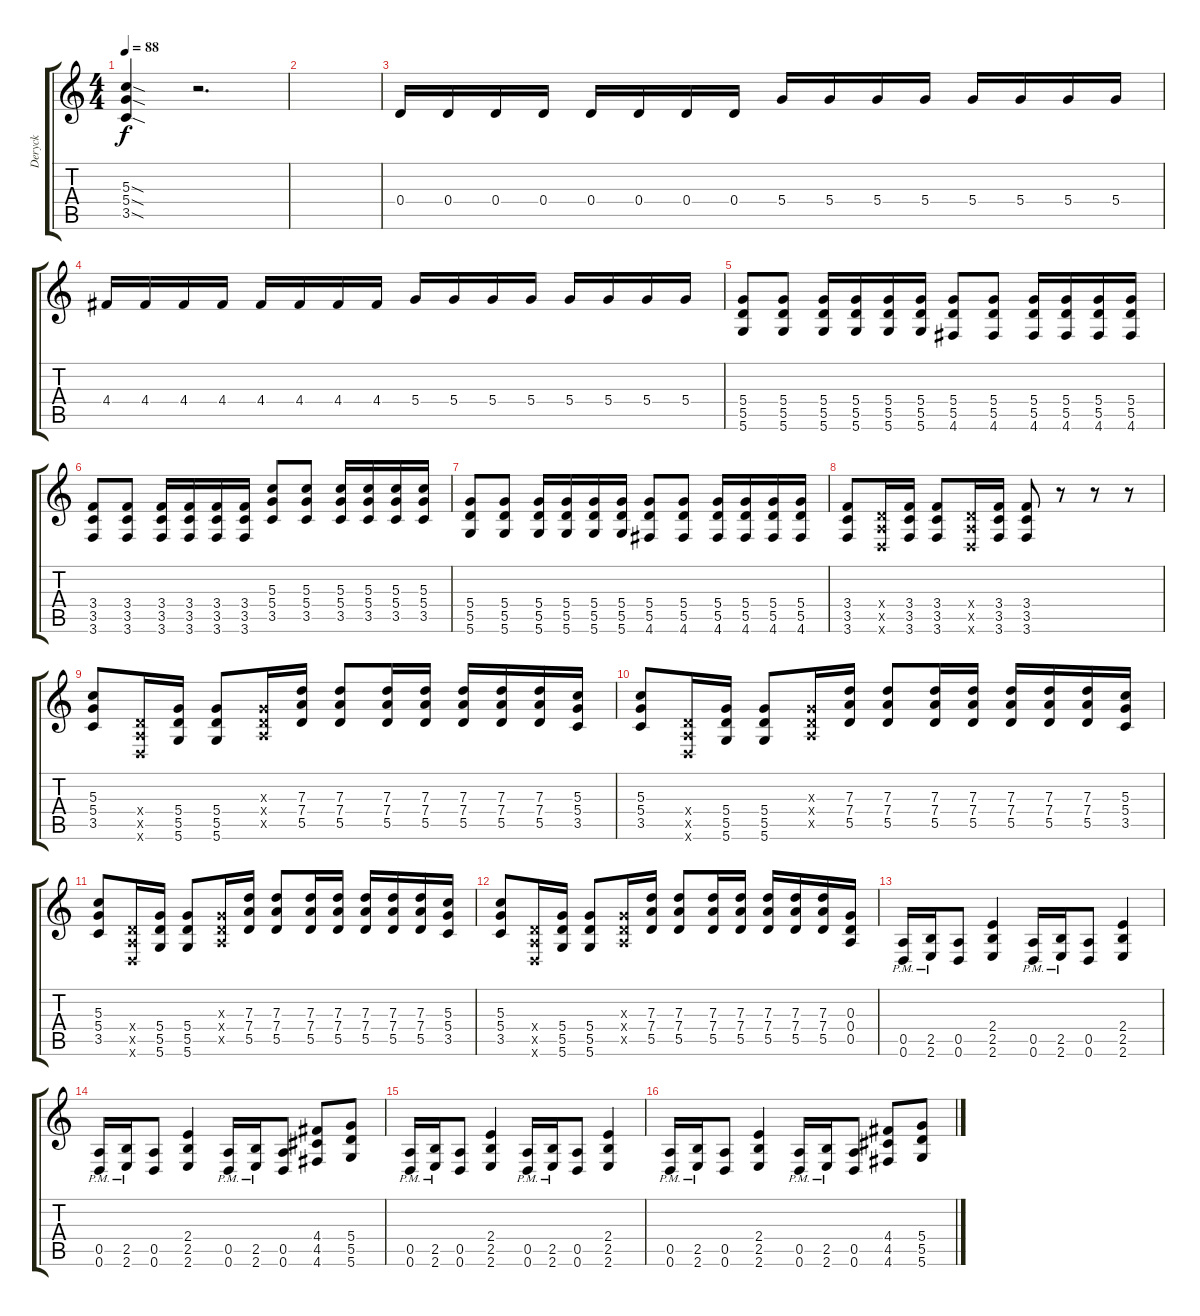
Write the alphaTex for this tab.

\track ("Deryck" "Deryck") {instrument distortionguitar}
\staff {score tabs}
\tuning (E4 B3 G3 D3 A2 D2) {hide}
\ts (4 4)
\tempo 88
\clef g2
\ks c
(5.3{sod} 5.4{sod} 3.5{sod}).4{dy f} r.2{d} |
|
0.4.16 0.4.16 0.4.16 0.4.16 0.4.16 0.4.16 0.4.16 0.4.16 5.4.16 5.4.16 5.4.16 5.4.16 5.4.16 5.4.16 5.4.16 5.4.16 |
4.4.16 4.4.16 4.4.16 4.4.16 4.4.16 4.4.16 4.4.16 4.4.16 5.4.16 5.4.16 5.4.16 5.4.16 5.4.16 5.4.16 5.4.16 5.4.16 |
(5.4 5.5 5.6).8 (5.4 5.5 5.6).8 (5.4 5.5 5.6).16 (5.4 5.5 5.6).16 (5.4 5.5 5.6).16 (5.4 5.5 5.6).16 (5.4 5.5 4.6).8 (5.4 5.5 4.6).8 (5.4 5.5 4.6).16 (5.4 5.5 4.6).16 (5.4 5.5 4.6).16 (5.4 5.5 4.6).16 |
(3.4 3.5 3.6).8 (3.4 3.5 3.6).8 (3.4 3.5 3.6).16 (3.4 3.5 3.6).16 (3.4 3.5 3.6).16 (3.4 3.5 3.6).16 (5.3 5.4 3.5).8 (5.3 5.4 3.5).8 (5.3 5.4 3.5).16 (5.3 5.4 3.5).16 (5.3 5.4 3.5).16 (5.3 5.4 3.5).16 |
(5.4 5.5 5.6).8 (5.4 5.5 5.6).8 (5.4 5.5 5.6).16 (5.4 5.5 5.6).16 (5.4 5.5 5.6).16 (5.4 5.5 5.6).16 (5.4 5.5 4.6).8 (5.4 5.5 4.6).8 (5.4 5.5 4.6).16 (5.4 5.5 4.6).16 (5.4 5.5 4.6).16 (5.4 5.5 4.6).16 |
(3.4 3.5 3.6).8 (0.4{x} 0.5{x} 0.6{x}).16 (3.4 3.5 3.6).16 (3.4 3.5 3.6).8 (0.4{x} 0.5{x} 0.6{x}).16 (3.4 3.5 3.6).16 (3.4 3.5 3.6).8 r.8 r.8 r.8 |
(5.3 5.4 3.5).8{instrument distortionguitar} (0.4{x} 0.5{x} 0.6{x}).16 (5.4 5.5 5.6).16 (5.4 5.5 5.6).8 (0.3{x} 0.4{x} 0.5{x}).16 (7.3 7.4 5.5).16 (7.3 7.4 5.5).8 (7.3 7.4 5.5).16 (7.3 7.4 5.5).16 (7.3 7.4 5.5).16 (7.3 7.4 5.5).16 (7.3 7.4 5.5).16 (5.3 5.4 3.5).16 |
(5.3 5.4 3.5).8 (0.4{x} 0.5{x} 0.6{x}).16 (5.4 5.5 5.6).16 (5.4 5.5 5.6).8 (0.3{x} 0.4{x} 0.5{x}).16 (7.3 7.4 5.5).16 (7.3 7.4 5.5).8 (7.3 7.4 5.5).16 (7.3 7.4 5.5).16 (7.3 7.4 5.5).16 (7.3 7.4 5.5).16 (7.3 7.4 5.5).16 (5.3 5.4 3.5).16 |
(5.3 5.4 3.5).8 (0.4{x} 0.5{x} 0.6{x}).16 (5.4 5.5 5.6).16 (5.4 5.5 5.6).8 (0.3{x} 0.4{x} 0.5{x}).16 (7.3 7.4 5.5).16 (7.3 7.4 5.5).8 (7.3 7.4 5.5).16 (7.3 7.4 5.5).16 (7.3 7.4 5.5).16 (7.3 7.4 5.5).16 (7.3 7.4 5.5).16 (5.3 5.4 3.5).16 |
(5.3 5.4 3.5).8 (0.4{x} 0.5{x} 0.6{x}).16 (5.4 5.5 5.6).16 (5.4 5.5 5.6).8 (0.3{x} 0.4{x} 0.5{x}).16 (7.3 7.4 5.5).16 (7.3 7.4 5.5).8 (7.3 7.4 5.5).16 (7.3 7.4 5.5).16 (7.3 7.4 5.5).16 (7.3 7.4 5.5).16 (7.3 7.4 5.5).16 (0.3 0.4 0.5).16 |
(0.5{pm} 0.6{pm}).16 (2.5{pm} 2.6{pm}).16 (0.5 0.6).8 (2.4 2.5 2.6).4 (0.5{pm} 0.6{pm}).16 (2.5{pm} 2.6{pm}).16 (0.5 0.6).8 (2.4 2.5 2.6).4 |
(0.5{pm} 0.6{pm}).16 (2.5{pm} 2.6{pm}).16 (0.5 0.6).8 (2.4 2.5 2.6).4 (0.5{pm} 0.6{pm}).16 (2.5{pm} 2.6{pm}).16 (0.5 0.6).8 (4.4 4.5 4.6).8 (5.4 5.5 5.6).8 |
(0.5{pm} 0.6{pm}).16 (2.5{pm} 2.6{pm}).16 (0.5 0.6).8 (2.4 2.5 2.6).4 (0.5{pm} 0.6{pm}).16 (2.5{pm} 2.6{pm}).16 (0.5 0.6).8 (2.4 2.5 2.6).4 |
(0.5{pm} 0.6{pm}).16 (2.5{pm} 2.6{pm}).16 (0.5 0.6).8 (2.4 2.5 2.6).4 (0.5{pm} 0.6{pm}).16 (2.5{pm} 2.6{pm}).16 (0.5 0.6).8 (4.4 4.5 4.6).8 (5.4 5.5 5.6).8
